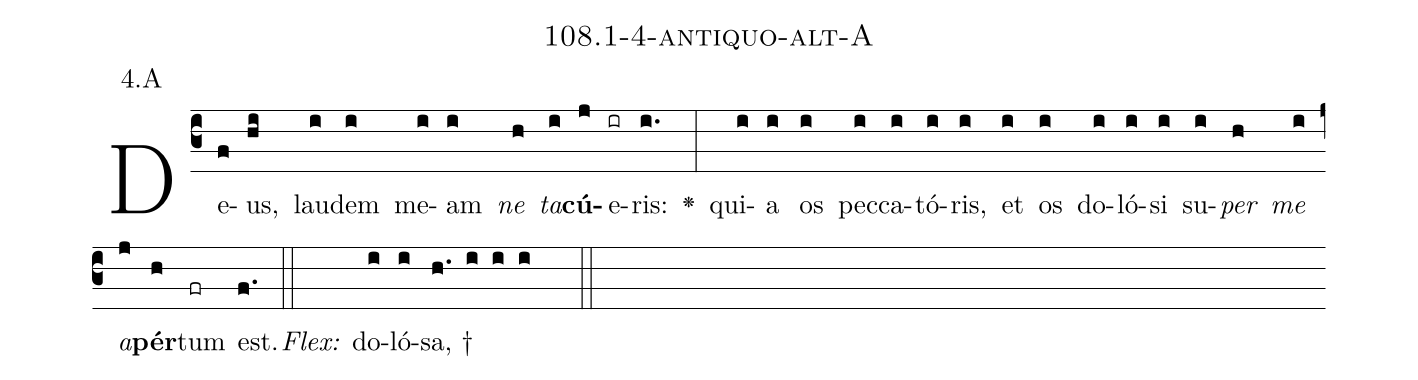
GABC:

name: 108.1-4-antiquo-alt-A;
annotation: 4.A;
%%
(c3)De(f)us,(hi) lau(i)dem(i) me(i)am(i) <i>ne</i>(h) <i>ta</i>(i)<b>cú</b>(j)e(ir)ris:(i.) <v>\greheightstar</v>(:) qui(i)a(i) os(i) pec(i)ca(i)tó(i)ris,(i) et(i) os(i) do(i)ló(i)si(i) su(i)<i>per</i>(h) <i>me</i>(i) <i>a</i>(j)<b>pér</b>(h)tum(fr) est.(f.) (::)
<i>Flex:</i>()  do(i)ló(i)sa, †(h. i i i  ::)

%E(i) u(h) o(i) u(j) a(h) e.(f.) (::)
